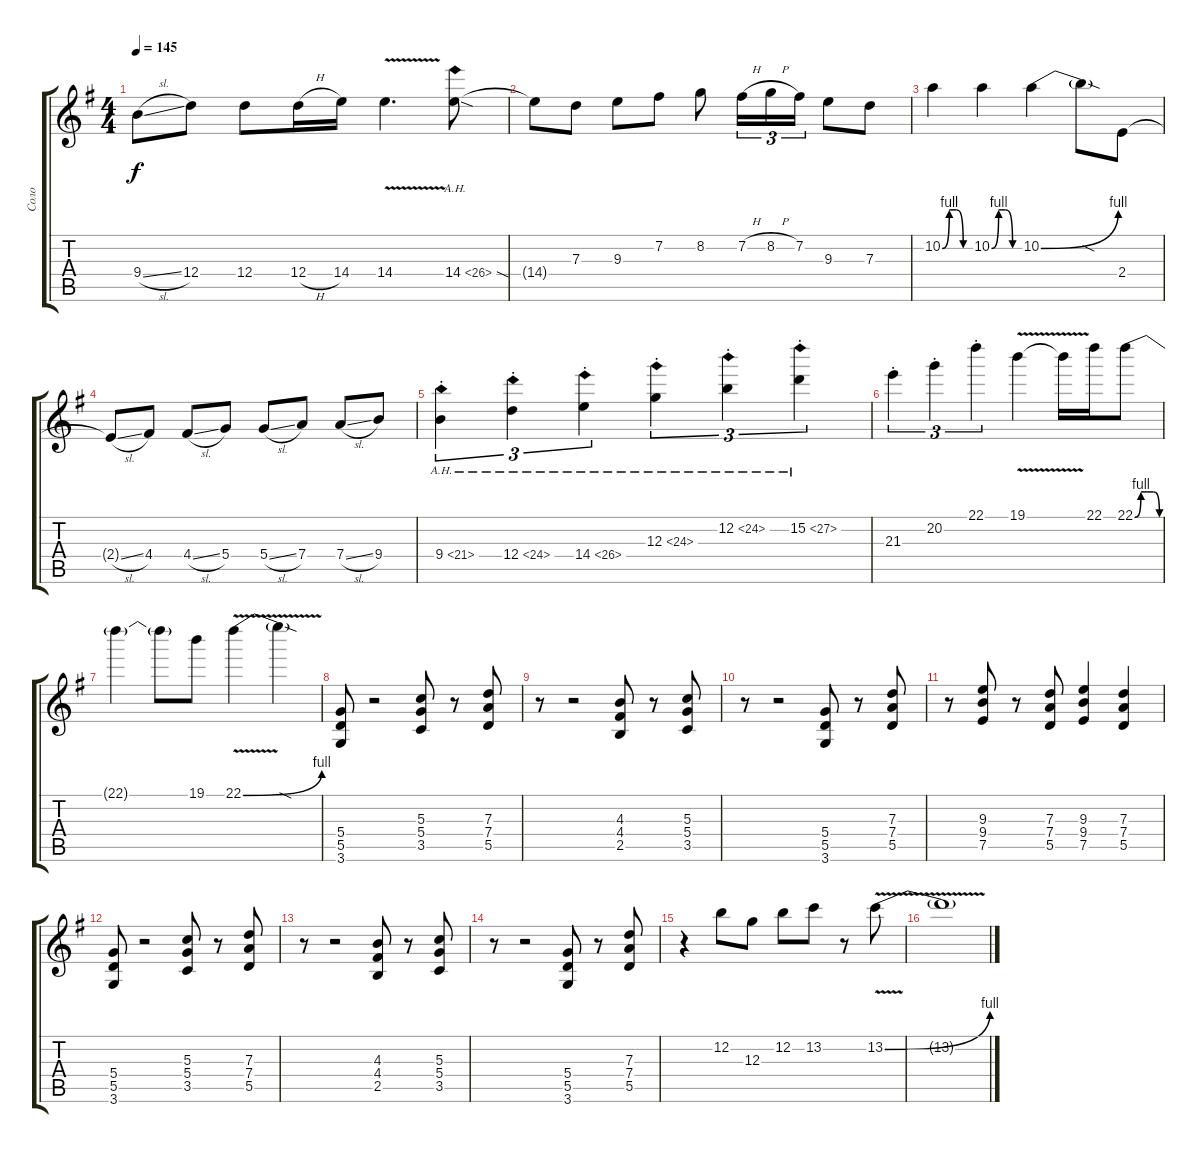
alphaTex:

\track ("Соло " "Соло ") {instrument distortionguitar}
\staff {score tabs}
\tuning (E4 B3 G3 D3 A2 E2) {hide}
\ts (4 4)
\tempo 145
\clef g2
\ks g
9.4{sl}.8{dy f} 12.4.8 12.4.8 12.4{h}.16 14.4.16 14.4{v}.4{d} 14.4{ah 12 sod}.8 |
14.4{t}.8 7.3.8 9.3.8 7.2.8 8.2.8 7.2{h}.16{tu (3 2)} 8.2{h}.16{tu (3 2)} 7.2.16{tu (3 2)} 9.3.8 7.3.8 |
10.2{be (custom 0 0 15 4 30 4 45 0 60 0)}.4 10.2{be (custom 0 0 15 4 30 4 45 0 60 0)}.4 10.2{be (bend 0 0 60 4)}.4 10.2{sod t}.8 2.4.8 |
2.4{sl t}.8 4.4.8 4.4{sl}.8 5.4.8 5.4{sl}.8 7.4.8 7.4{sl}.8 9.4.8 |
9.4{ah 12 st}.4{tu (3 2)} 12.4{ah 12 st}.4{tu (3 2)} 14.4{ah 12 st}.4{tu (3 2)} 12.3{ah 12 st}.4{tu (3 2)} 12.2{ah 12 st}.4{tu (3 2)} 15.2{ah 12 st}.4{tu (3 2)} |
21.3{st}.4{tu (3 2)} 20.2{st}.4{tu (3 2)} 22.1{st}.4{tu (3 2)} 19.1{v}.4 19.1{t}.16 22.1.16 22.1{be (custom 0 0 15 4 30 4 45 4 60 0)}.8 |
22.1{t}.4 22.1{t}.8 19.1.8 22.1{be (bend 0 0 60 4) v}.4 22.1{sod t}.4 |
(5.4 5.5 3.6).8 r.2 (5.3 5.4 3.5).8 r.8 (7.3 7.4 5.5).8 |
r.8 r.2 (4.3 4.4 2.5).8 r.8 (5.3 5.4 3.5).8 |
r.8 r.2 (5.4 5.5 3.6).8 r.8 (7.3 7.4 5.5).8 |
r.8 (9.3 9.4 7.5).8 r.8 (7.3 7.4 5.5).8 (9.3 9.4 7.5).4 (7.3 7.4 5.5).4 |
(5.4 5.5 3.6).8 r.2 (5.3 5.4 3.5).8 r.8 (7.3 7.4 5.5).8 |
r.8 r.2 (4.3 4.4 2.5).8 r.8 (5.3 5.4 3.5).8 |
r.8 r.2 (5.4 5.5 3.6).8 r.8 (7.3 7.4 5.5).8 |
r.4 12.2.8 12.3.8 12.2.8 13.2.8 r.8 13.2{be (bend 0 0 60 4) v}.8 |
13.2{t}.1
